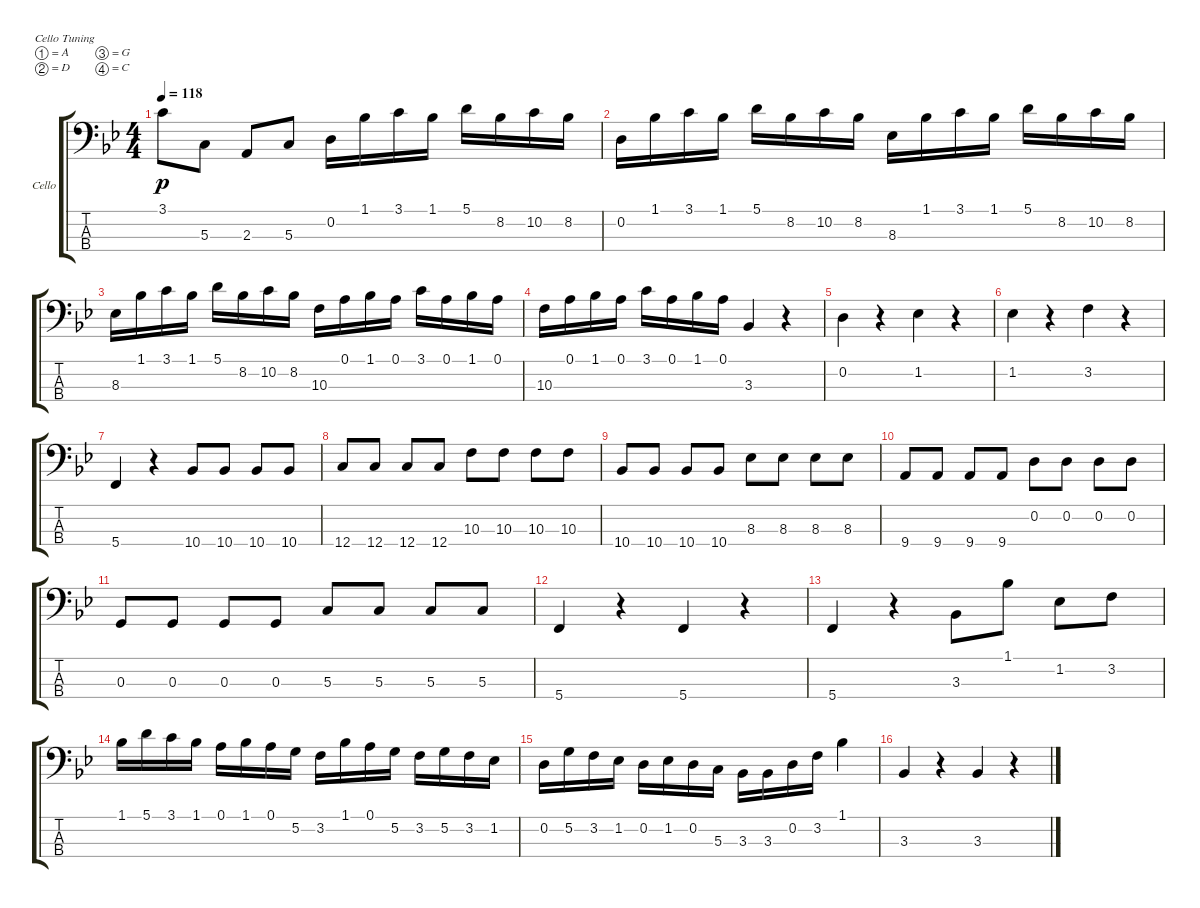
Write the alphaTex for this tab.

\defaultSystemsLayout 4
\bracketExtendMode groupsimilarinstruments
\firstSystemTrackNameOrientation horizontal
\otherSystemsTrackNameOrientation horizontal
\track ("Cello 1" "Cello") {instrument cello}
\staff {score tabs}
\tuning (A3 D3 G2 C2)
\ts (4 4)
\tempo 118
\clef f4
\ks gminor
3.1.8{dy p} 5.3.8 2.3.8 5.3.8 0.2.16 1.1.16 3.1.16 1.1.16 5.1.16 8.2.16 10.2.16 8.2.16 |
0.2.16 1.1.16 3.1.16 1.1.16 5.1.16 8.2.16 10.2.16 8.2.16 8.3.16 1.1.16 3.1.16 1.1.16 5.1.16 8.2.16 10.2.16 8.2.16 |
8.3.16 1.1.16 3.1.16 1.1.16 5.1.16 8.2.16 10.2.16 8.2.16 10.3.16 0.1.16 1.1.16 0.1.16 3.1.16 0.1.16 1.1.16 0.1.16 |
10.3.16 0.1.16 1.1.16 0.1.16 3.1.16 0.1.16 1.1.16 0.1.16 3.3.4 r.4 |
0.2.4 r.4 1.2.4 r.4 |
1.2.4 r.4 3.2.4 r.4 |
5.4.4 r.4 10.4.8 10.4.8 10.4.8 10.4.8 |
12.4.8 12.4.8 12.4.8 12.4.8 10.3.8 10.3.8 10.3.8 10.3.8 |
10.4.8 10.4.8 10.4.8 10.4.8 8.3.8 8.3.8 8.3.8 8.3.8 |
9.4.8 9.4.8 9.4.8 9.4.8 0.2.8 0.2.8 0.2.8 0.2.8 |
0.3.8 0.3.8 0.3.8 0.3.8 5.3.8 5.3.8 5.3.8 5.3.8 |
5.4.4 r.4 5.4.4 r.4 |
5.4.4 r.4 3.3.8 1.1.8 1.2.8 3.2.8 |
1.1.16 5.1.16 3.1.16 1.1.16 0.1.16 1.1.16 0.1.16 5.2.16 3.2.16 1.1.16 0.1.16 5.2.16 3.2.16 5.2.16 3.2.16 1.2.16 |
0.2.16 5.2.16 3.2.16 1.2.16 0.2.16 1.2.16 0.2.16 5.3.16 3.3.16 3.3.16 0.2.16 3.2.16 1.1.4 |
3.3.4 r.4 3.3.4 r.4
